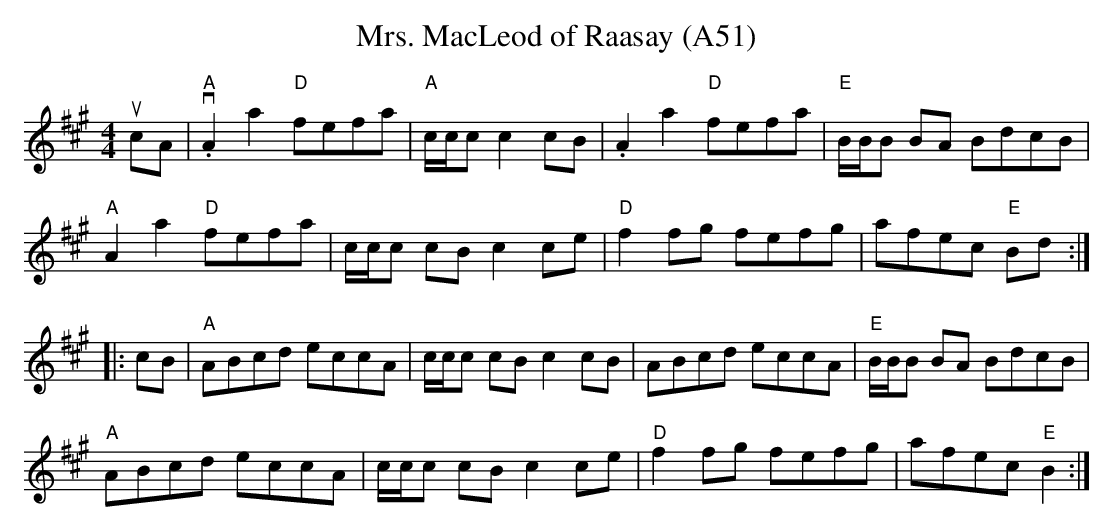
X:1
T:Mrs. MacLeod of Raasay (A51)
M:4/4
L:1/8
K:A
ucA|"A"v.A2a2"D"fefa|"A"c/c/c c2 cB|.A2a2"D"fefa|"E"B/B/B BA BdcB|
"A"A2a2"D"fefa|c/c/c cB c2 ce|"D"f2 fg fefg|afec "E"Bd:|
|:cB|"A"ABcd  eccA|c/c/c  cB c2 cB|ABcd  eccA|"E"B/B/B BA BdcB|
"A"ABcd eccA|c/c/c cB c2 ce|"D"f2 fg fefg|afec "E"B2:|
